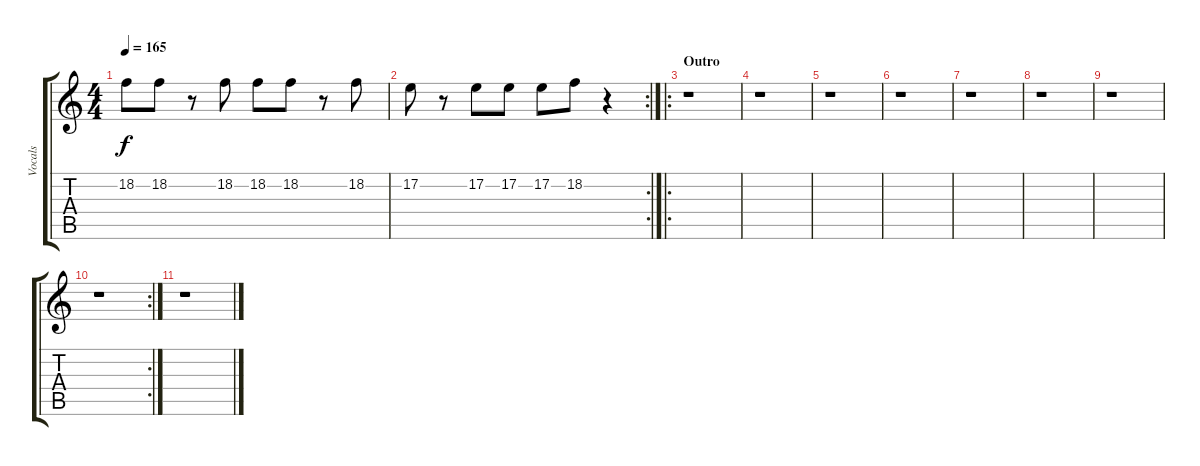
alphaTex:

\track ("Vocals" "Vocals") {instrument englishhorn}
\staff {score tabs}
\tuning (E4 B3 G3 D3 A2 E2) {hide}
\ts (4 4)
\tempo 165
\clef g2
\ks c
18.2.8{dy f} 18.2.8 r.8 18.2.8 18.2.8 18.2.8 r.8 18.2.8 |
\rc 2
17.2.8 r.8 17.2.8 17.2.8 17.2.8 18.2.8 r.4 |
\ro
\section ("" "Outro")
r.1 |
r.1 |
r.1 |
r.1 |
r.1 |
r.1 |
r.1 |
\rc 2
r.1 |
r.1
